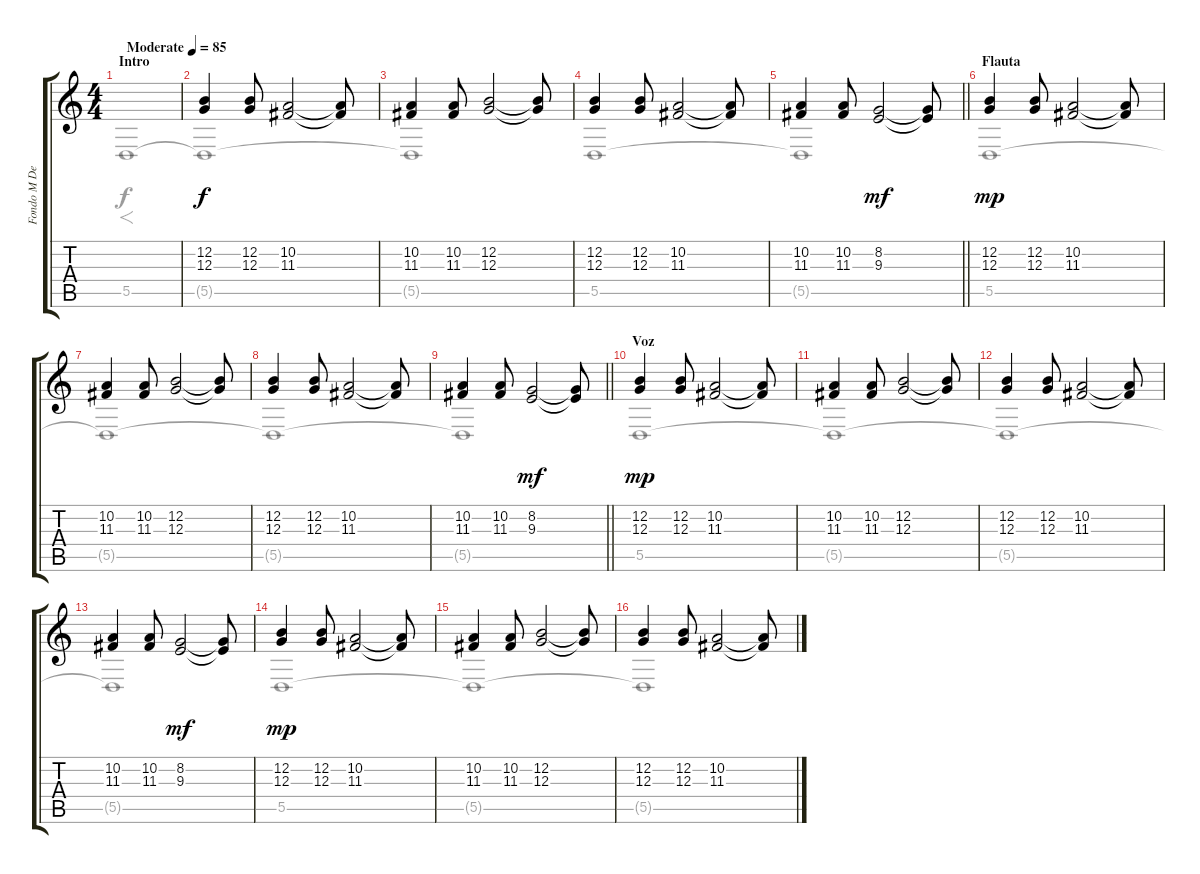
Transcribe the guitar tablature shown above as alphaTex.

\track ("Fondo M Derecha" "Fondo M De") {instrument choiraahs}
\staff {score tabs}
\tuning (E4 B3 G3 D3 A2 E2) {hide}
\voice
\ts (4 4)
\section ("" "Intro")
\tempo (85 "Moderate")
\clef g2
\ks c
|
(12.2 12.3).4 (12.2 12.3).8 (10.2 11.3).2 (10.2{t} 11.3{t}).8 |
(10.2 11.3).4 (10.2 11.3).8 (12.2 12.3).2 (12.2{t} 12.3{t}).8 |
(12.2 12.3).4 (12.2 12.3).8 (10.2 11.3).2 (10.2{t} 11.3{t}).8 |
\barLineRight lightlight
(10.2 11.3).4 (10.2 11.3).8 (8.2 9.3).2{dy mf} (8.2{t} 9.3{t}).8 |
\section ("" "Flauta")
(12.2 12.3).4{dy mp} (12.2 12.3).8 (10.2 11.3).2 (10.2{t} 11.3{t}).8 |
(10.2 11.3).4 (10.2 11.3).8 (12.2 12.3).2 (12.2{t} 12.3{t}).8 |
(12.2 12.3).4 (12.2 12.3).8 (10.2 11.3).2 (10.2{t} 11.3{t}).8 |
\barLineRight lightlight
(10.2 11.3).4 (10.2 11.3).8 (8.2 9.3).2{dy mf} (8.2{t} 9.3{t}).8 |
\section ("" "Voz")
(12.2 12.3).4{dy mp} (12.2 12.3).8 (10.2 11.3).2 (10.2{t} 11.3{t}).8 |
(10.2 11.3).4 (10.2 11.3).8 (12.2 12.3).2 (12.2{t} 12.3{t}).8 |
(12.2 12.3).4 (12.2 12.3).8 (10.2 11.3).2 (10.2{t} 11.3{t}).8 |
(10.2 11.3).4 (10.2 11.3).8 (8.2 9.3).2{dy mf} (8.2{t} 9.3{t}).8 |
(12.2 12.3).4{dy mp} (12.2 12.3).8 (10.2 11.3).2 (10.2{t} 11.3{t}).8 |
(10.2 11.3).4 (10.2 11.3).8 (12.2 12.3).2 (12.2{t} 12.3{t}).8 |
(12.2 12.3).4 (12.2 12.3).8 (10.2 11.3).2 (10.2{t} 11.3{t}).8
\voice
\clef g2
\ottava regular
\simile none
\ks c
5.5.1{f dy f} |
5.5{t}.1 |
5.5{t}.1 |
5.5.1 |
\barLineRight lightlight
5.5{t}.1 |
5.5.1 |
5.5{t}.1 |
5.5{t}.1 |
\barLineRight lightlight
5.5{t}.1 |
5.5.1 |
5.5{t}.1 |
5.5{t}.1 |
5.5{t}.1 |
5.5.1 |
5.5{t}.1 |
5.5{t}.1
